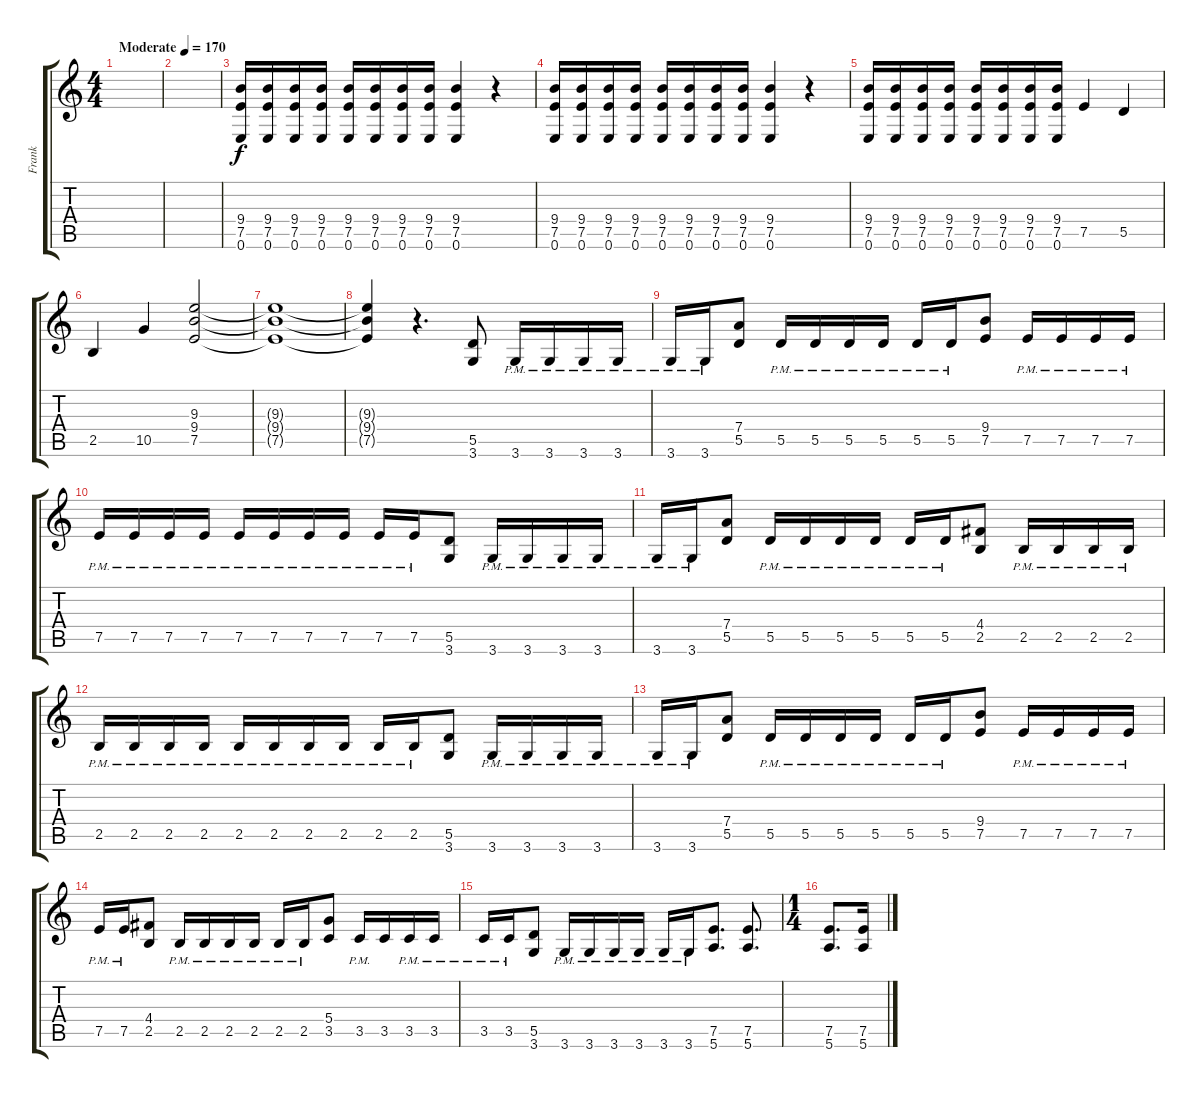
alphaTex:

\track ("Frank" "Frank") {instrument overdrivenguitar}
\staff {score tabs}
\tuning (E4 B3 G3 D3 A2 E2) {hide}
\ts (4 4)
\tempo (170 "Moderate")
\clef g2
\ks c
|
|
(9.4 7.5 0.6).16 (9.4 7.5 0.6).16 (9.4 7.5 0.6).16 (9.4 7.5 0.6).16 (9.4 7.5 0.6).16 (9.4 7.5 0.6).16 (9.4 7.5 0.6).16 (9.4 7.5 0.6).16 (9.4 7.5 0.6).4 r.4 |
(9.4 7.5 0.6).16 (9.4 7.5 0.6).16 (9.4 7.5 0.6).16 (9.4 7.5 0.6).16 (9.4 7.5 0.6).16 (9.4 7.5 0.6).16 (9.4 7.5 0.6).16 (9.4 7.5 0.6).16 (9.4 7.5 0.6).4 r.4 |
(9.4 7.5 0.6).16 (9.4 7.5 0.6).16 (9.4 7.5 0.6).16 (9.4 7.5 0.6).16 (9.4 7.5 0.6).16 (9.4 7.5 0.6).16 (9.4 7.5 0.6).16 (9.4 7.5 0.6).16 7.5.4 5.5.4 |
2.5.4 10.5.4 (9.3 9.4 7.5).2 |
(9.3{t} 9.4{t} 7.5{t}).1 |
(9.3{t} 9.4{t} 7.5{t}).4 r.4{d} (5.5 3.6).8 3.6{pm}.16 3.6{pm}.16 3.6{pm}.16 3.6{pm}.16 |
3.6{pm}.16 3.6{pm}.16 (7.4 5.5).8 5.5{pm}.16 5.5{pm}.16 5.5{pm}.16 5.5{pm}.16 5.5{pm}.16 5.5{pm}.16 (9.4 7.5).8 7.5{pm}.16 7.5{pm}.16 7.5{pm}.16 7.5{pm}.16 |
7.5{pm}.16 7.5{pm}.16 7.5{pm}.16 7.5{pm}.16 7.5{pm}.16 7.5{pm}.16 7.5{pm}.16 7.5{pm}.16 7.5{pm}.16 7.5{pm}.16 (5.5 3.6).8 3.6{pm}.16 3.6{pm}.16 3.6{pm}.16 3.6{pm}.16 |
3.6{pm}.16 3.6{pm}.16 (7.4 5.5).8 5.5{pm}.16 5.5{pm}.16 5.5{pm}.16 5.5{pm}.16 5.5{pm}.16 5.5{pm}.16 (4.4 2.5).8 2.5{pm}.16 2.5{pm}.16 2.5{pm}.16 2.5{pm}.16 |
2.5{pm}.16 2.5{pm}.16 2.5{pm}.16 2.5{pm}.16 2.5{pm}.16 2.5{pm}.16 2.5{pm}.16 2.5{pm}.16 2.5{pm}.16 2.5{pm}.16 (5.5 3.6).8 3.6{pm}.16 3.6{pm}.16 3.6{pm}.16 3.6{pm}.16 |
3.6{pm}.16 3.6{pm}.16 (7.4 5.5).8 5.5{pm}.16 5.5{pm}.16 5.5{pm}.16 5.5{pm}.16 5.5{pm}.16 5.5{pm}.16 (9.4 7.5).8 7.5{pm}.16 7.5{pm}.16 7.5{pm}.16 7.5{pm}.16 |
7.5{pm}.16 7.5{pm}.16 (4.4 2.5).8 2.5{pm}.16 2.5{pm}.16 2.5{pm}.16 2.5{pm}.16 2.5{pm}.16 2.5{pm}.16 (5.4 3.5).8 3.5{pm}.16 3.5.16 3.5{pm}.16 3.5{pm}.16 |
3.5{pm}.16 3.5{pm}.16 (5.5 3.6).8 3.6{pm}.16 3.6{pm}.16 3.6{pm}.16 3.6{pm}.16 3.6{pm}.16 3.6{pm}.16 (7.5 5.6).8{d} (7.5 5.6).8{d} |
\ts (1 4)
(7.5 5.6).8{d} (7.5 5.6).16
